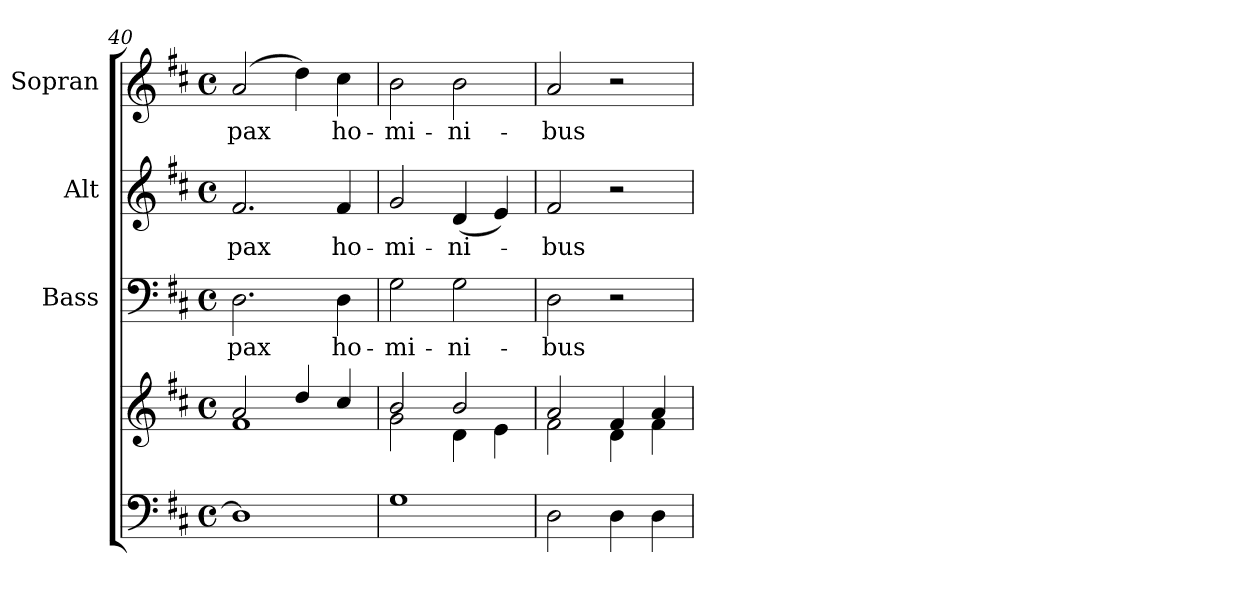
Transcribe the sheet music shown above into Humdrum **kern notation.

**kern	**kern	**kern	**text	**kern	**text	**kern	**text
*part4	*part4	*part3	*part3	*part2	*part2	*part1	*part1
*staff5	*staff4	*staff3	*staff3	*staff2	*staff2	*staff1	*staff1
*	*	*I"Bass	*	*I"Alt	*	*I"Sopran	*
*	*	*I'B.	*	*I'A.	*	*I'S.	*
*clefF4	*clefG2	*clefF4	*	*clefG2	*	*clefG2	*
*k[f#c#]	*k[f#c#]	*k[f#c#]	*	*k[f#c#]	*	*k[f#c#]	*
*D:	*D:	*D:	*	*D:	*	*D:	*
*M4/4	*M4/4	*M4/4	*	*M4/4	*	*M4/4	*
*met(c)	*met(c)	*met(c)	*	*met(c)	*	*met(c)	*
=40	=40	=40	=40	=40	=40	=40	=40
*	*^	*	*	*	*	*	*
!	!	!	!	!LO:LY:b	!	!LO:LY:b	!	!LO:LY:b
1D]	2a/	1f#	2.D\	pax	2.f#/	pax	(2a/	pax
.	4dd/	.	.	.	.	.	4dd\)	.
!	!	!	!	!LO:LY:b	!	!LO:LY:b	!	!LO:LY:b
.	4cc#/	.	4D\	ho-	4f#/	ho-	4cc#\	ho-
=41	=41	=41	=41	=41	=41	=41	=41	=41
!	!	!	!	!LO:LY:b	!	!LO:LY:b	!	!LO:LY:b
1G	2b/	2g\	2G\	-mi-	2g/	-mi-	2b\	-mi-
!	!	!	!	!LO:LY:b	!	!LO:LY:b	!	!LO:LY:b
.	2b/	4d\	2G\	-ni-	(<4d/	-ni-	2b\	-ni-
.	.	4e\	.	.	4e/)	.	.	.
=42	=42	=42	=42	=42	=42	=42	=42	=42
!	!	!	!	!LO:LY:b	!	!LO:LY:b	!	!LO:LY:b
2D\	2a/	2f#\	2D\	-bus	2f#/	-bus	2a/	-bus
4D\	4f#/	4d\	2r	.	2r	.	2r	.
4D\	4a/	4f#\	.	.	.	.	.	.
*	*v	*v	*	*	*	*	*	*
=	=	=	=	=	=	=	=
*-	*-	*-	*-	*-	*-	*-	*-
